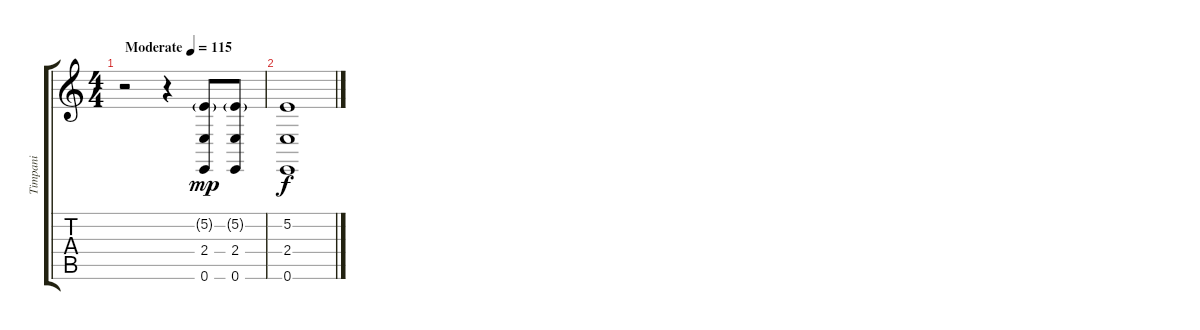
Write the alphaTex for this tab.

\track ("Timpani" "Timpani") {instrument timpani}
\staff {score tabs}
\tuning (E4 B3 G3 D3 A2 E2) {hide}
\ts (4 4)
\tempo (115 "Moderate")
\clef g2
\ks c
r.2{dy mp instrument timpani} r.4 (5.2{g} 2.4 0.6).8 (5.2{g} 2.4 0.6).8 |
(5.2 2.4 0.6).1{dy f}
